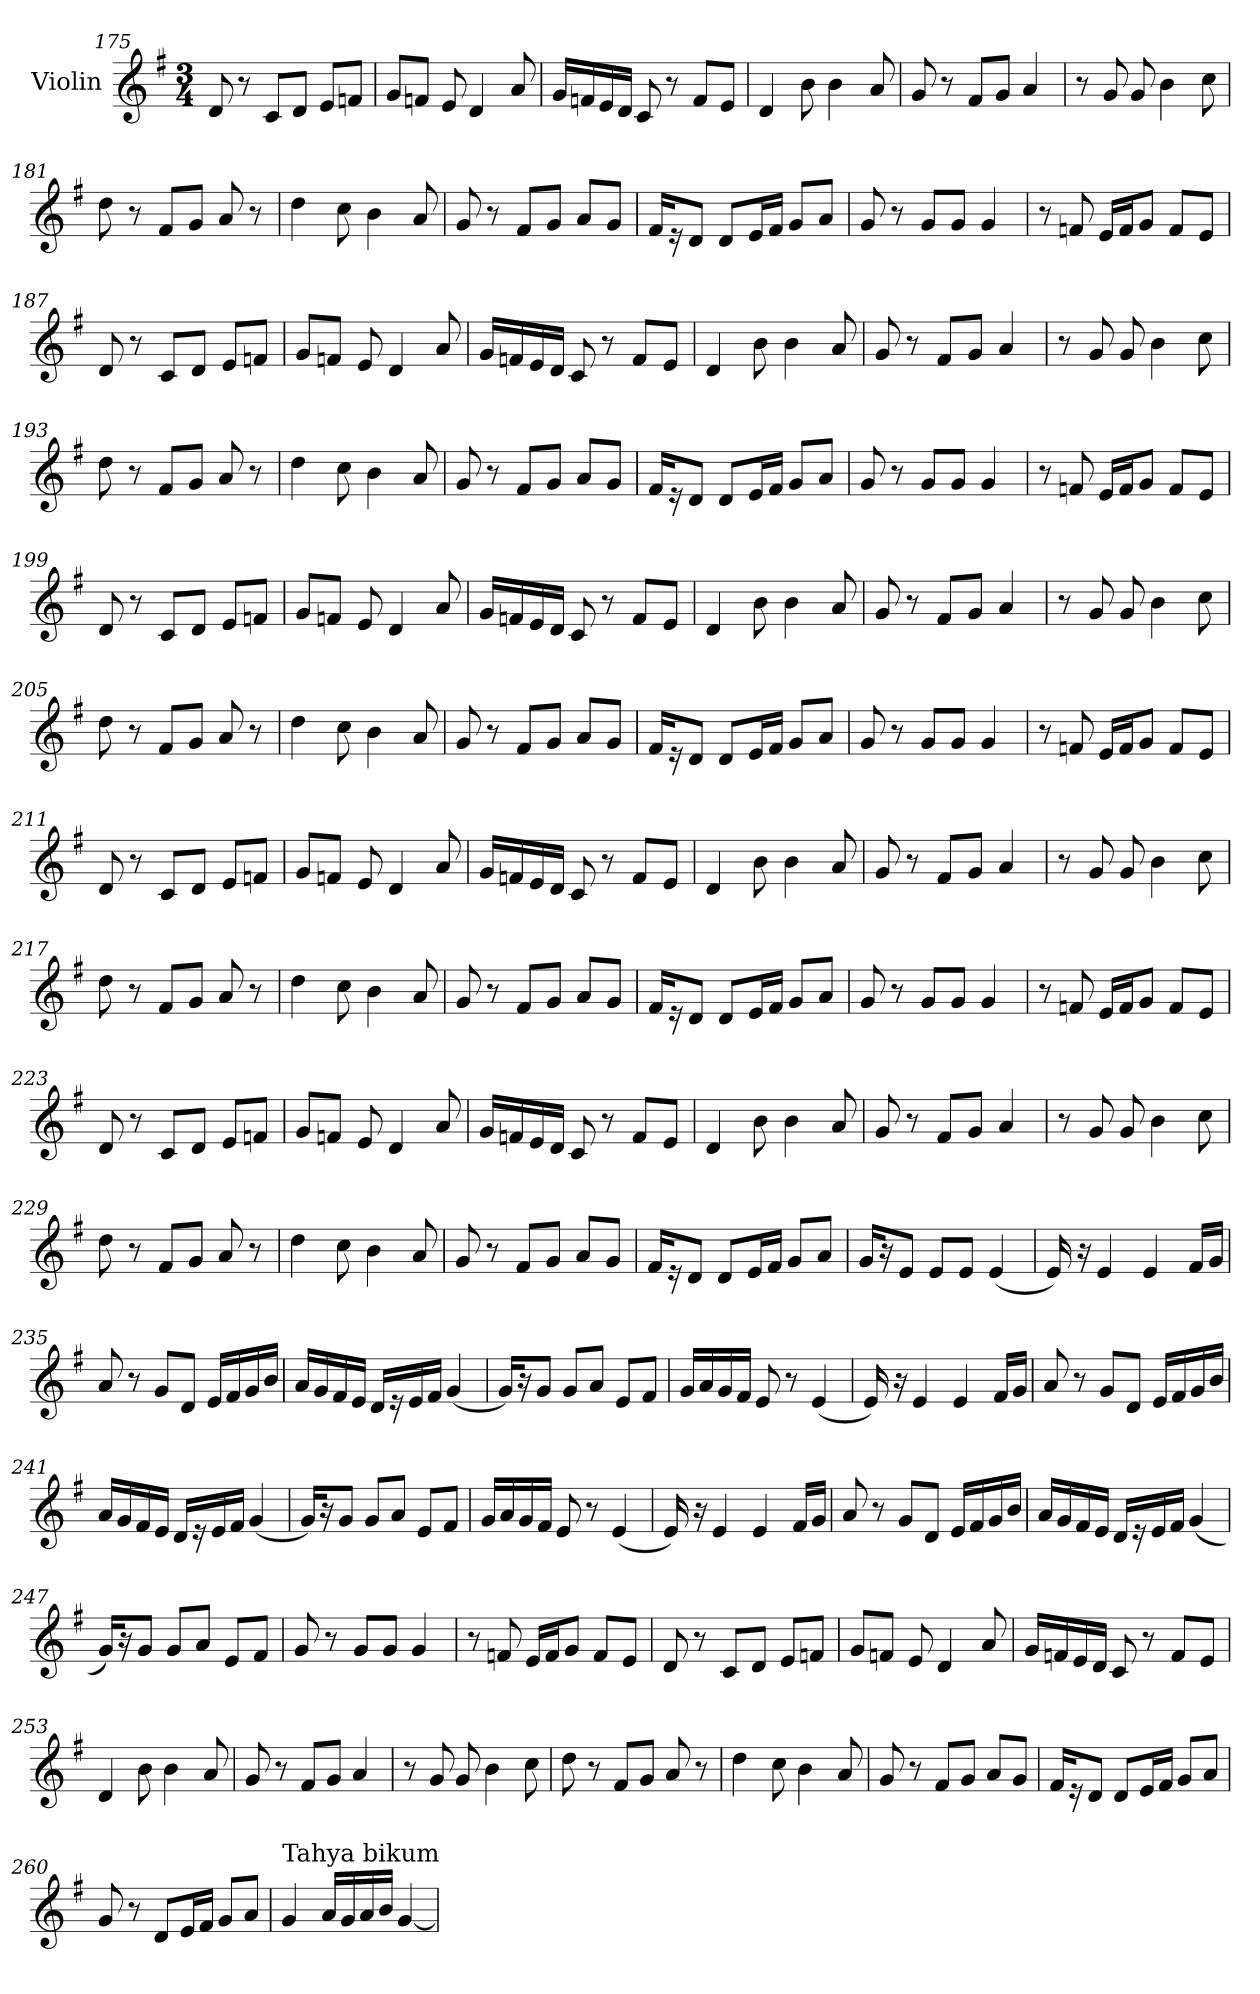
**kern
*part1
*staff1
*I"Violin
*clefG2
*k[f#]
*G:
*M3/4
=175
8d/
8r
8c/L
8d/J
8e/L
8fn/J
!!LO:PB:g=z
=176
8g/L
8fn/J
8e/
4d/
8a/
=177
16g/LL
16fn/
16e/
16d/JJ
8c/
8r
8f/L
8e/J
=178
4d/
8b\
4b\
8a/
=179
8g/
8r
8f#/L
8g/J
4a/
=180
8r
8g/
8g/
4b\
8cc\
=181
8dd\
8r
8f#/L
8g/J
8a/
8r
!!LO:LB:g=z
=182
4dd\
8cc\
4b\
8a/
=183
8g/
8r
8f#/L
8g/J
8a/L
8g/J
=184
16f#/KL
16r
8d/J
8d/L
16e/L
16f#/JJ
8g/L
8a/J
=185
8g/
8r
8g/L
8g/J
4g/
=186
8r
8fn/
16e/LL
16f/J
8g/J
8f/L
8e/J
=187
8d/
8r
8c/L
8d/J
8e/L
8fn/J
!!LO:LB:g=z
=188
8g/L
8fn/J
8e/
4d/
8a/
=189
16g/LL
16fn/
16e/
16d/JJ
8c/
8r
8f/L
8e/J
=190
4d/
8b\
4b\
8a/
=191
8g/
8r
8f#/L
8g/J
4a/
=192
8r
8g/
8g/
4b\
8cc\
=193
8dd\
8r
8f#/L
8g/J
8a/
8r
!!LO:LB:g=z
=194
4dd\
8cc\
4b\
8a/
=195
8g/
8r
8f#/L
8g/J
8a/L
8g/J
=196
16f#/KL
16r
8d/J
8d/L
16e/L
16f#/JJ
8g/L
8a/J
=197
8g/
8r
8g/L
8g/J
4g/
=198
8r
8fn/
16e/LL
16f/J
8g/J
8f/L
8e/J
=199
8d/
8r
8c/L
8d/J
8e/L
8fn/J
!!LO:LB:g=z
=200
8g/L
8fn/J
8e/
4d/
8a/
=201
16g/LL
16fn/
16e/
16d/JJ
8c/
8r
8f/L
8e/J
=202
4d/
8b\
4b\
8a/
=203
8g/
8r
8f#/L
8g/J
4a/
=204
8r
8g/
8g/
4b\
8cc\
=205
8dd\
8r
8f#/L
8g/J
8a/
8r
!!LO:LB:g=z
=206
4dd\
8cc\
4b\
8a/
=207
8g/
8r
8f#/L
8g/J
8a/L
8g/J
=208
16f#/KL
16r
8d/J
8d/L
16e/L
16f#/JJ
8g/L
8a/J
=209
8g/
8r
8g/L
8g/J
4g/
=210
8r
8fn/
16e/LL
16f/J
8g/J
8f/L
8e/J
=211
8d/
8r
8c/L
8d/J
8e/L
8fn/J
!!LO:LB:g=z
=212
8g/L
8fn/J
8e/
4d/
8a/
=213
16g/LL
16fn/
16e/
16d/JJ
8c/
8r
8f/L
8e/J
=214
4d/
8b\
4b\
8a/
=215
8g/
8r
8f#/L
8g/J
4a/
=216
8r
8g/
8g/
4b\
8cc\
=217
8dd\
8r
8f#/L
8g/J
8a/
8r
!!LO:LB:g=z
=218
4dd\
8cc\
4b\
8a/
=219
8g/
8r
8f#/L
8g/J
8a/L
8g/J
=220
16f#/KL
16r
8d/J
8d/L
16e/L
16f#/JJ
8g/L
8a/J
=221
8g/
8r
8g/L
8g/J
4g/
=222
8r
8fn/
16e/LL
16f/J
8g/J
8f/L
8e/J
=223
8d/
8r
8c/L
8d/J
8e/L
8fn/J
!!LO:PB:g=z
=224
8g/L
8fn/J
8e/
4d/
8a/
=225
16g/LL
16fn/
16e/
16d/JJ
8c/
8r
8f/L
8e/J
=226
4d/
8b\
4b\
8a/
=227
8g/
8r
8f#/L
8g/J
4a/
=228
8r
8g/
8g/
4b\
8cc\
=229
8dd\
8r
8f#/L
8g/J
8a/
8r
!!LO:LB:g=z
=230
4dd\
8cc\
4b\
8a/
=231
8g/
8r
8f#/L
8g/J
8a/L
8g/J
=232
16f#/KL
16r
8d/J
8d/L
16e/L
16f#/JJ
8g/L
8a/J
=233
16g/KL
16r
8e/J
8e/L
8e/J
(<4e/
=234
16e/)
16r
4e/
4e/
16f#/LL
16g/JJ
=235
8a/
8r
8g/L
8d/J
16e/LL
16f#/
16g/
16b/JJ
!!LO:LB:g=z
=236
16a/LL
16g/
16f#/
16e/JJ
16d/LL
16r
16e/
16f#/JJ
(<4g/
=237
16g/KL)
16r
8g/J
8g/L
8a/J
8e/L
8f#/J
=238
16g/LL
16a/
16g/
16f#/JJ
8e/
8r
(<4e/
=239
16e/)
16r
4e/
4e/
16f#/LL
16g/JJ
=240
8a/
8r
8g/L
8d/J
16e/LL
16f#/
16g/
16b/JJ
!!LO:LB:g=z
=241
16a/LL
16g/
16f#/
16e/JJ
16d/LL
16r
16e/
16f#/JJ
(<4g/
!!LO:LB:g=z
=242
16g/KL)
16r
8g/J
8g/L
8a/J
8e/L
8f#/J
=243
16g/LL
16a/
16g/
16f#/JJ
8e/
8r
(<4e/
=244
16e/)
16r
4e/
4e/
16f#/LL
16g/JJ
=245
8a/
8r
8g/L
8d/J
16e/LL
16f#/
16g/
16b/JJ
=246
16a/LL
16g/
16f#/
16e/JJ
16d/LL
16r
16e/
16f#/JJ
(<4g/
!!LO:LB:g=z
=247
16g/KL)
16r
8g/J
8g/L
8a/J
8e/L
8f#/J
!!LO:LB:g=z
=248
8g/
8r
8g/L
8g/J
4g/
=249
8r
8fn/
16e/LL
16f/J
8g/J
8f/L
8e/J
=250
8d/
8r
8c/L
8d/J
8e/L
8fn/J
=251
8g/L
8fn/J
8e/
4d/
8a/
=252
16g/LL
16fn/
16e/
16d/JJ
8c/
8r
8f/L
8e/J
=253
4d/
8b\
4b\
8a/
!!LO:LB:g=z
=254
8g/
8r
8f#/L
8g/J
4a/
=255
8r
8g/
8g/
4b\
8cc\
=256
8dd\
8r
8f#/L
8g/J
8a/
8r
=257
4dd\
8cc\
4b\
8a/
=258
8g/
8r
8f#/L
8g/J
8a/L
8g/J
=259
16f#/KL
16r
8d/J
8d/L
16e/L
16f#/JJ
8g/L
8a/J
!!LO:PB:g=z
=260
8g/
8r
8d/L
16e/L
16f#/JJ
8g/L
8a/J
=261
!LO:TX:a:t=Tahya bikum
4g/
16a/LL
16g/
16a/
16b/JJ
[4g/
=
*-
